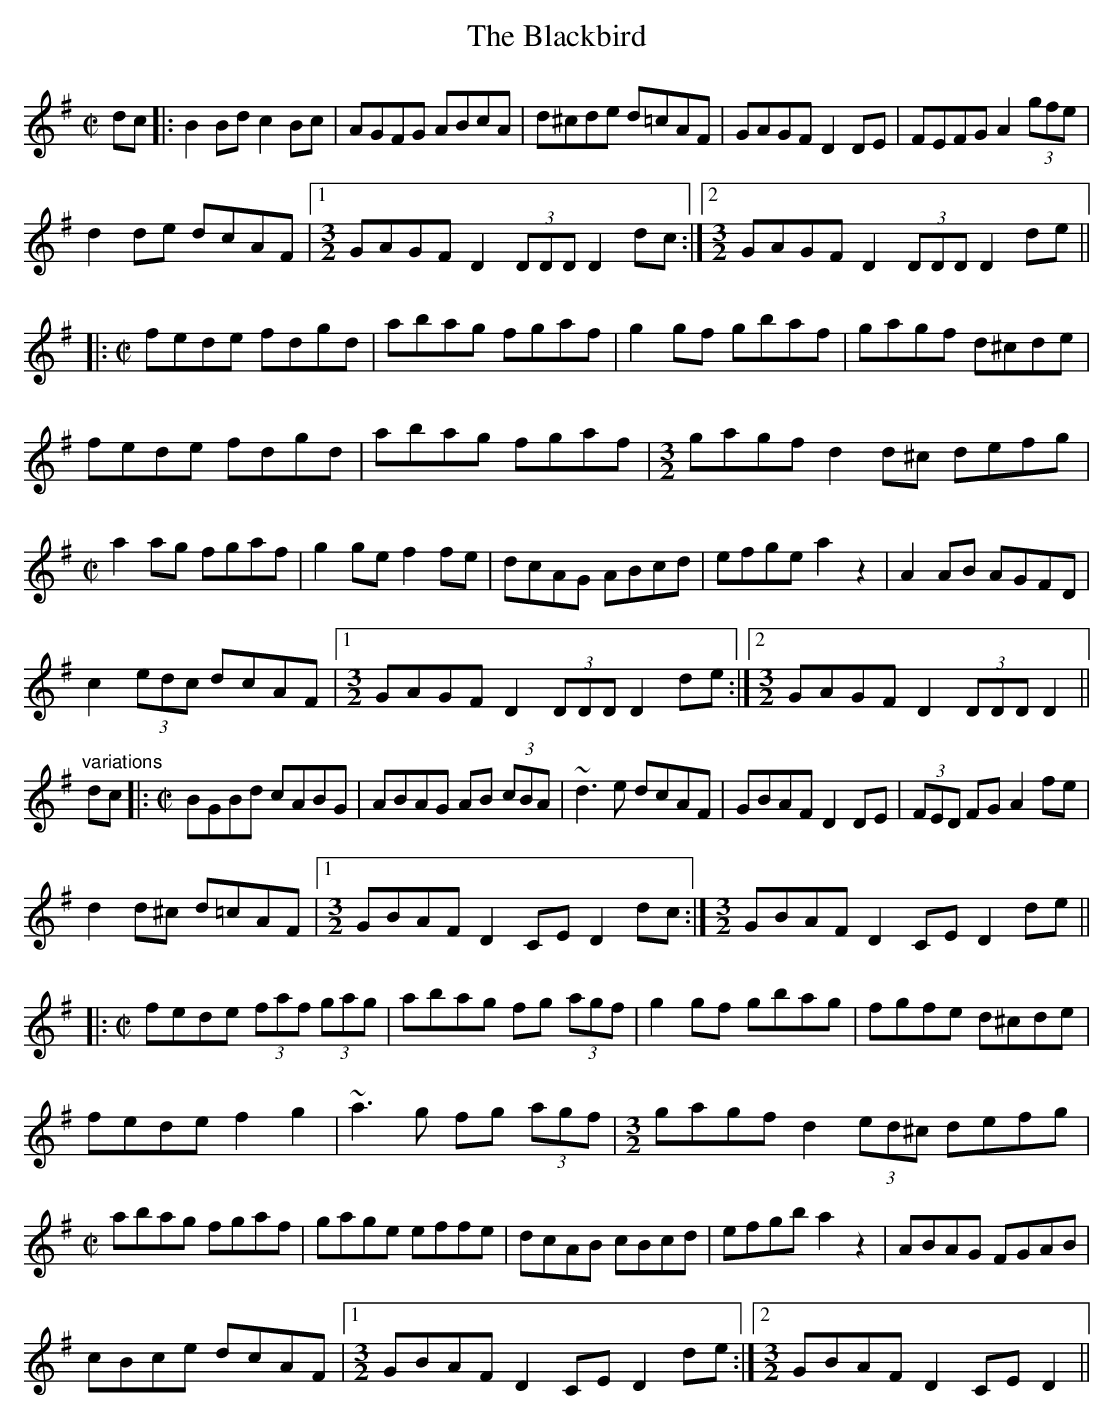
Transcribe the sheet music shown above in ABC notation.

X:1
T:Blackbird, The
M:C|
K:Dmix
dc|:B2Bd c2Bc|AGFG ABcA|d^cde d=cAF|GAGF D2DE|FEFG A2 (3gfe|
d2de dcAF|1 [M:3/2] GAGF D2 (3DDD D2dc:|2 [M:3/2] GAGF D2 (3DDD D2de||
|: [M:C|] fede fdgd|abag fgaf|g2gf gbaf|gagf d^cde|
fede fdgd|abag fgaf| [M:3/2] gagf d2d^c defg|
[M:C|] a2ag fgaf|g2ge f2fe|dcAG ABcd|efge a2z2|A2AB AGFD|
c2 (3edc dcAF|1 [M:3/2] GAGF D2 (3DDD D2de:|2 [M:3/2] GAGF D2 (3DDD D2||
"variations"
dc|: [M:C|] BGBd cABG|ABAG AB (3cBA|~d3e dcAF|GBAF D2DE|(3FED FG A2fe|
d2d^c d=cAF|1 [M:3/2] GBAF D2CE D2dc:| [M:3/2] GBAF D2CE D2de||
|: [M:C|] fede (3faf (3gag|abag fg (3agf|g2gf gbag|fgfe d^cde|
fede f2g2|~a3g fg (3agf| [M:3/2] gagf d2 (3ed^c defg|
[M:C|] abag fgaf|gage effe|dcAB cBcd|efgb a2z2|ABAG FGAB|
cBce dcAF|1 [M:3/2] GBAF D2CE D2de:|2 [M:3/2] GBAF D2CE D2||
